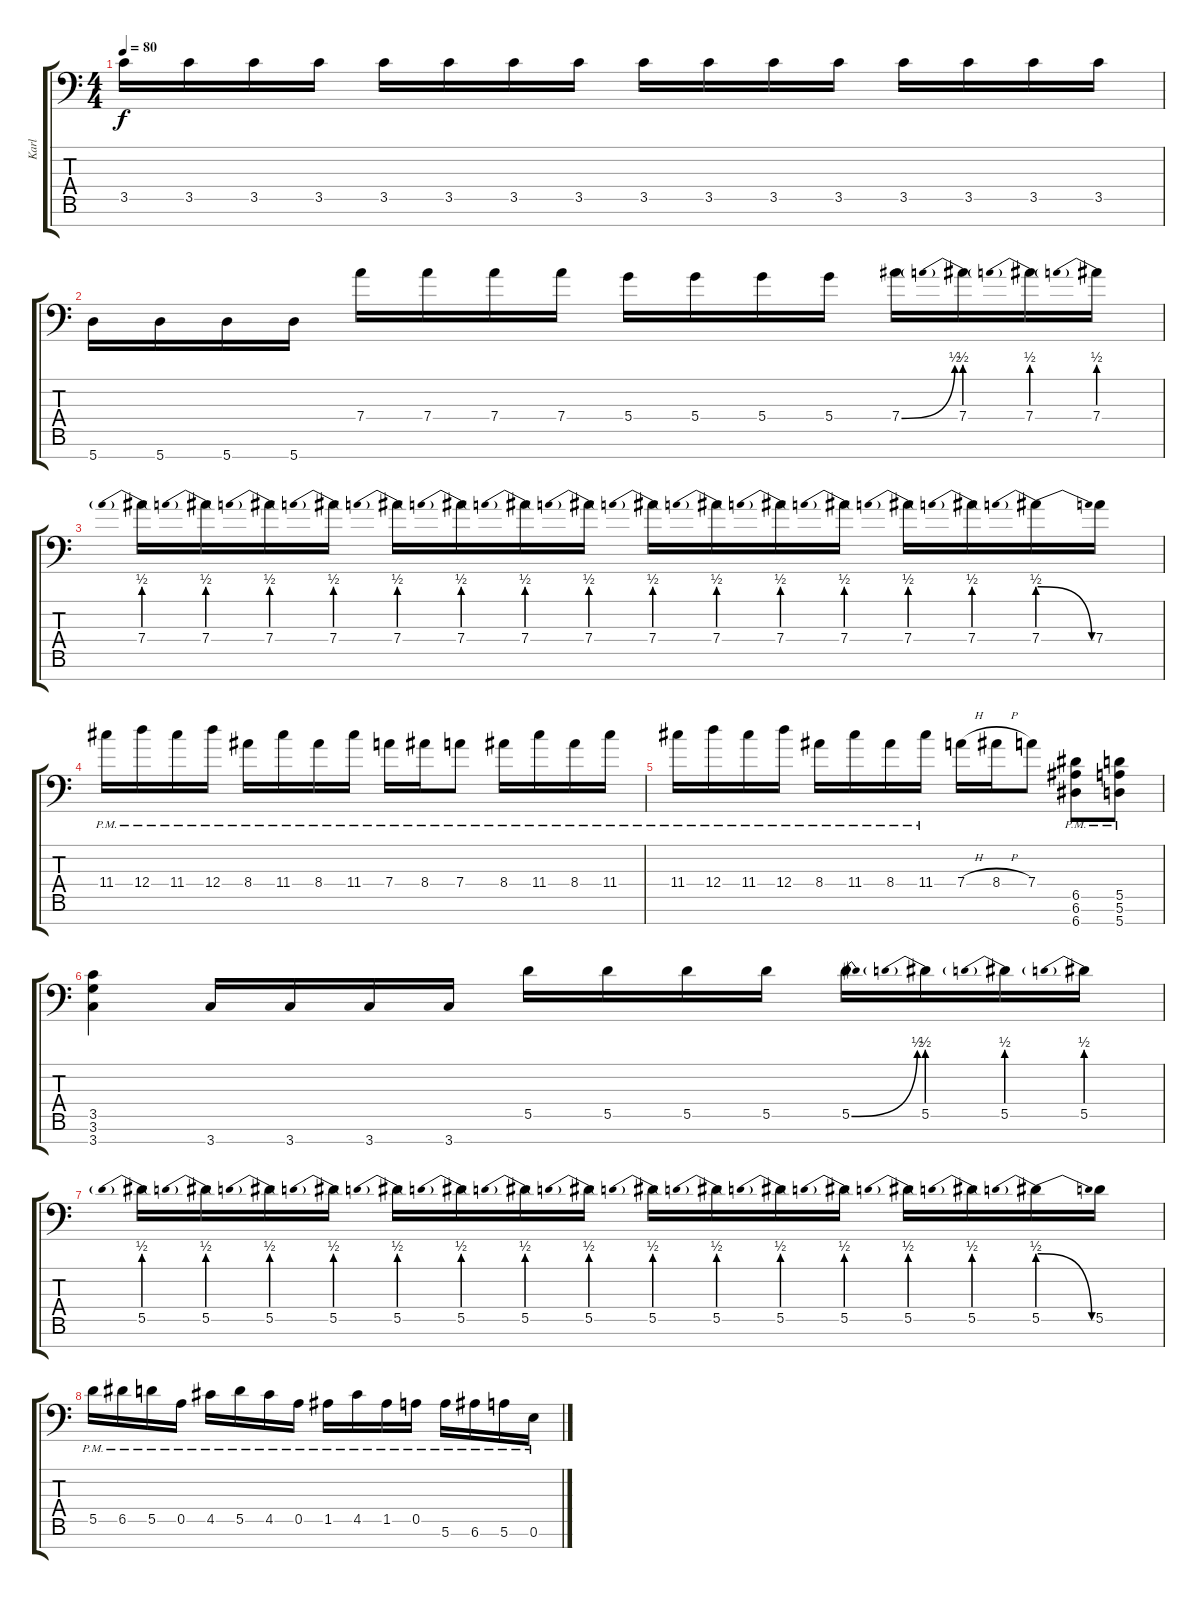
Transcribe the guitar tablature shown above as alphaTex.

\track ("Karl" "Karl") {instrument distortionguitar}
\staff {score tabs}
\tuning (E4 B3 Gb3 D3 A2 E2 A1) {hide}
\ts (4 4)
\tempo 80
\clef f4
\ks c
3.5.16{dy f} 3.5.16 3.5.16 3.5.16 3.5.16 3.5.16 3.5.16 3.5.16 3.5.16 3.5.16 3.5.16 3.5.16 3.5.16 3.5.16 3.5.16 3.5.16 |
5.7.16 5.7.16 5.7.16 5.7.16 7.4.16 7.4.16 7.4.16 7.4.16 5.4.16 5.4.16 5.4.16 5.4.16 7.4{be (bend 0 0 60 2)}.16 7.4{be (prebend 0 2 60 2)}.16 7.4{be (prebend 0 2 60 2)}.16 7.4{be (prebend 0 2 60 2)}.16 |
7.4{be (prebend 0 2 60 2)}.16 7.4{be (prebend 0 2 60 2)}.16 7.4{be (prebend 0 2 60 2)}.16 7.4{be (prebend 0 2 60 2)}.16 7.4{be (prebend 0 2 60 2)}.16 7.4{be (prebend 0 2 60 2)}.16 7.4{be (prebend 0 2 60 2)}.16 7.4{be (prebend 0 2 60 2)}.16 7.4{be (prebend 0 2 60 2)}.16 7.4{be (prebend 0 2 60 2)}.16 7.4{be (prebend 0 2 60 2)}.16 7.4{be (prebend 0 2 60 2)}.16 7.4{be (prebend 0 2 60 2)}.16 7.4{be (prebend 0 2 60 2)}.16 7.4{be (prebendrelease 0 2 60 0)}.16 7.4.16 |
11.4{pm}.16 12.4{pm}.16 11.4{pm}.16 12.4{pm}.16 8.4{pm}.16 11.4{pm}.16 8.4{pm}.16 11.4{pm}.16 7.4{pm}.16 8.4{pm}.16 7.4{pm}.8 8.4{pm}.16 11.4{pm}.16 8.4{pm}.16 11.4{pm}.16 |
11.4{pm}.16 12.4{pm}.16 11.4{pm}.16 12.4{pm}.16 8.4{pm}.16 11.4{pm}.16 8.4{pm}.16 11.4{pm}.16 7.4{h}.16 8.4{h}.16 7.4.8 (6.5{pm} 6.6{pm} 6.7{pm}).8 (5.5{pm} 5.6{pm} 5.7{pm}).8 |
(3.5 3.6 3.7).4 3.7.16 3.7.16 3.7.16 3.7.16 5.5.16 5.5.16 5.5.16 5.5.16 5.5{be (bend 0 0 60 2)}.16 5.5{be (prebend 0 2 60 2)}.16 5.5{be (prebend 0 2 60 2)}.16 5.5{be (prebend 0 2 60 2)}.16 |
5.5{be (prebend 0 2 60 2)}.16 5.5{be (prebend 0 2 60 2)}.16 5.5{be (prebend 0 2 60 2)}.16 5.5{be (prebend 0 2 60 2)}.16 5.5{be (prebend 0 2 60 2)}.16 5.5{be (prebend 0 2 60 2)}.16 5.5{be (prebend 0 2 60 2)}.16 5.5{be (prebend 0 2 60 2)}.16 5.5{be (prebend 0 2 60 2)}.16 5.5{be (prebend 0 2 60 2)}.16 5.5{be (prebend 0 2 60 2)}.16 5.5{be (prebend 0 2 60 2)}.16 5.5{be (prebend 0 2 60 2)}.16 5.5{be (prebend 0 2 60 2)}.16 5.5{be (prebendrelease 0 2 60 0)}.16 5.5.16 |
5.5{pm}.16 6.5{pm}.16 5.5{pm}.16 0.5{pm}.16 4.5{pm}.16 5.5{pm}.16 4.5{pm}.16 0.5{pm}.16 1.5{pm}.16 4.5{pm}.16 1.5{pm}.16 0.5{pm}.16 5.6{pm}.16 6.6{pm}.16 5.6{pm}.16 0.6{pm}.16
